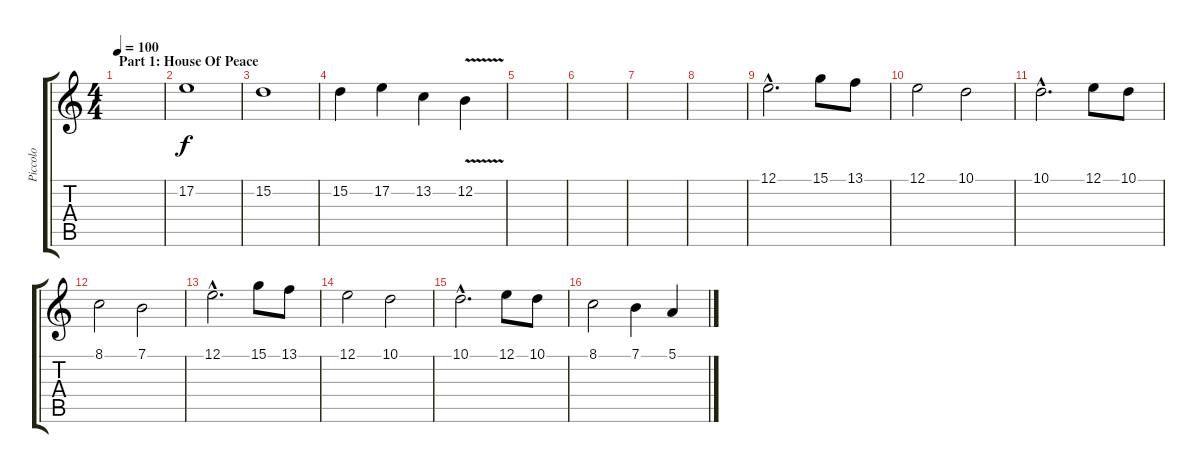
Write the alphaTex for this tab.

\track ("Piccolo" "Piccolo") {instrument piccolo}
\staff {score tabs}
\tuning (E4 B3 G3 D3 A2 E2) {hide}
\ts (4 4)
\section ("" "Part 1: House Of Peace")
\tempo 100
\clef g2
\ks c
|
17.2.1{volume 9} |
15.2.1 |
15.2.4 17.2.4 13.2.4 12.2{v}.4 |
|
|
|
|
12.1{hac}.2{d volume 16} 15.1.8 13.1.8 |
12.1.2 10.1.2 |
10.1{hac}.2{d} 12.1.8 10.1.8 |
8.1.2 7.1.2 |
12.1{hac}.2{d} 15.1.8 13.1.8 |
12.1.2 10.1.2 |
10.1{hac}.2{d} 12.1.8 10.1.8 |
8.1.2 7.1.4 5.1.4
